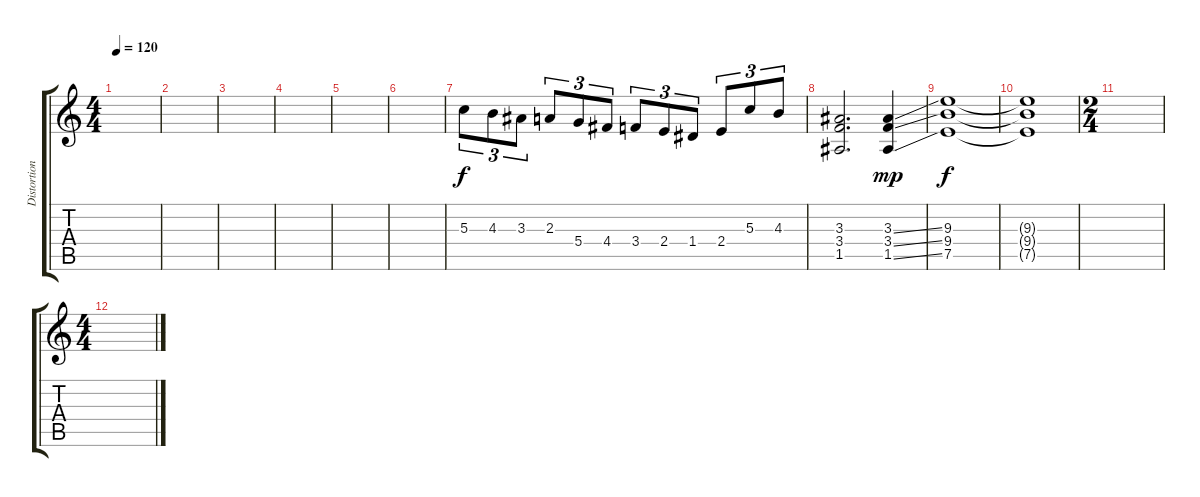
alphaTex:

\track ("Distortion Rhythm" "Distortion") {instrument distortionguitar}
\staff {score tabs}
\tuning (E4 B3 G3 D3 A2 E2) {hide}
\ts (4 4)
\tempo 120
\clef g2
\ks c
|
|
|
|
|
|
5.3.8{tu (3 2)} 4.3.8{tu (3 2)} 3.3.8{tu (3 2)} 2.3.8{tu (3 2)} 5.4.8{tu (3 2)} 4.4.8{tu (3 2)} 3.4.8{tu (3 2)} 2.4.8{tu (3 2)} 1.4.8{tu (3 2)} 2.4.8{tu (3 2)} 5.3.8{tu (3 2)} 4.3.8{tu (3 2)} |
(3.3 3.4 1.5).2{d} (3.3{ss} 3.4{ss} 1.5{ss}).4{dy mp} |
(9.3 9.4 7.5).1{dy f} |
(9.3{t} 9.4{t} 7.5{t}).1 |
\ts (2 4)
|
\ts (4 4)
